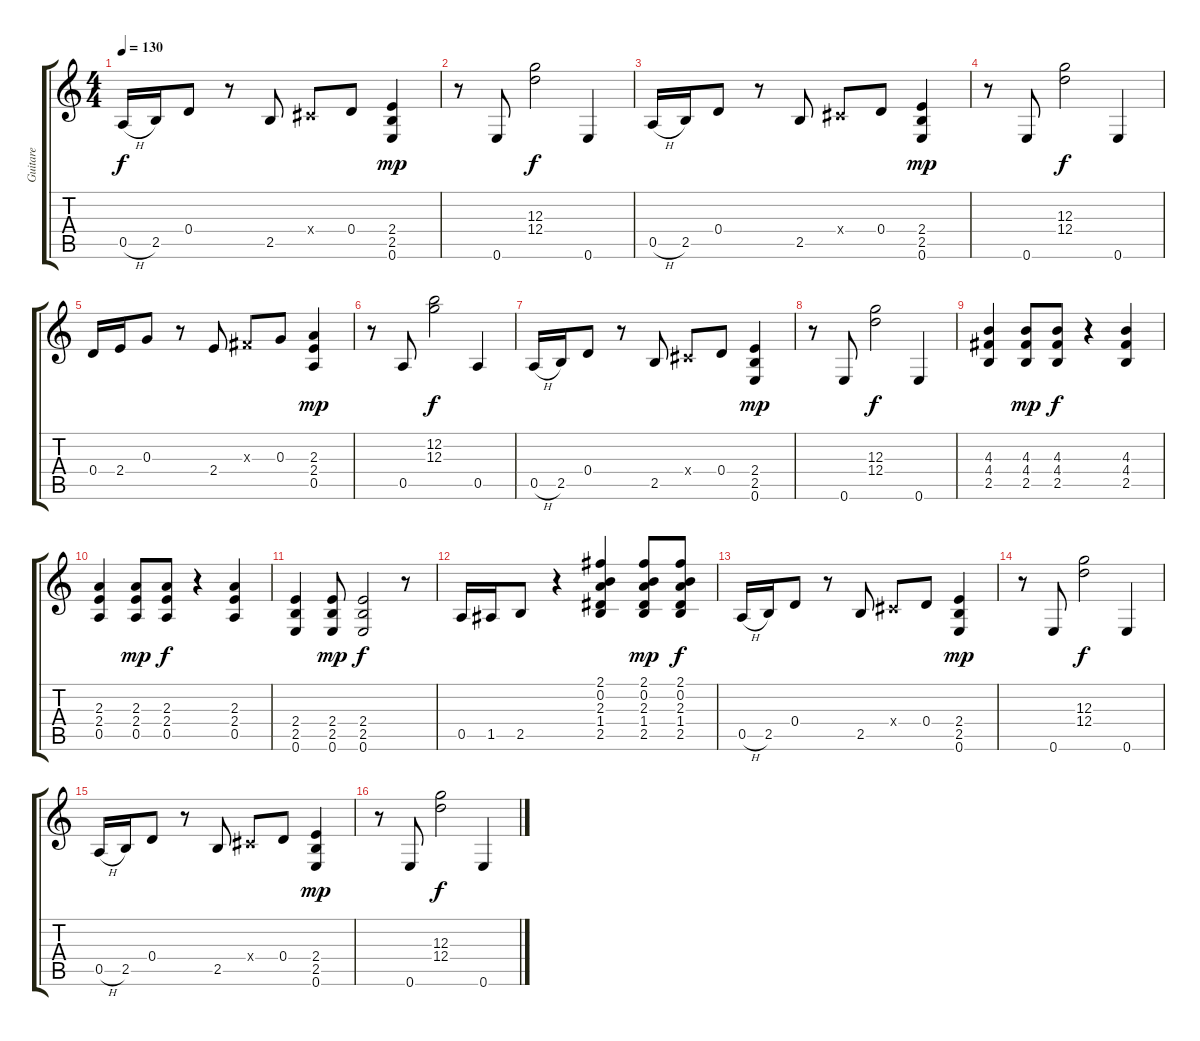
\track ("Guitare" "Guitare") {instrument electricguitarmuted}
\staff {score tabs}
\tuning (E4 B3 G3 D3 A2 E2) {hide}
\ts (4 4)
\tempo 130
\clef g2
\ks c
0.5{h}.16{dy f instrument electricguitarmuted} 2.5.16 0.4.8 r.8 2.5.8 -1.4{x}.8 0.4.8 (2.4 2.5 0.6).4{dy mp} |
r.8 0.6.8 (12.3 12.4).2{dy f} 0.6.4 |
0.5{h}.16 2.5.16 0.4.8 r.8 2.5.8 -1.4{x}.8 0.4.8 (2.4 2.5 0.6).4{dy mp} |
r.8 0.6.8 (12.3 12.4).2{dy f} 0.6.4 |
0.4.16 2.4.16 0.3.8 r.8 2.4.8 -1.3{x}.8 0.3.8 (2.3 2.4 0.5).4{dy mp} |
r.8 0.5.8 (12.2 12.3).2{dy f} 0.5.4 |
0.5{h}.16 2.5.16 0.4.8 r.8 2.5.8 -1.4{x}.8 0.4.8 (2.4 2.5 0.6).4{dy mp} |
r.8 0.6.8 (12.3 12.4).2{dy f} 0.6.4 |
(4.3 4.4 2.5).4 (4.3 4.4 2.5).8{dy mp} (4.3 4.4 2.5).8{dy f} r.4 (4.3 4.4 2.5).4 |
(2.3 2.4 0.5).4 (2.3 2.4 0.5).8{dy mp} (2.3 2.4 0.5).8{dy f} r.4 (2.3 2.4 0.5).4 |
(2.4 2.5 0.6).4 (2.4 2.5 0.6).8{dy mp} (2.4 2.5 0.6).2{dy f} r.8 |
0.5.16 1.5.16 2.5.8 r.4 (2.1 0.2 2.3 1.4 2.5).4 (2.1 0.2 2.3 1.4 2.5).8{dy mp} (2.1 0.2 2.3 1.4 2.5).8{dy f} |
0.5{h}.16 2.5.16 0.4.8 r.8 2.5.8 -1.4{x}.8 0.4.8 (2.4 2.5 0.6).4{dy mp} |
r.8 0.6.8 (12.3 12.4).2{dy f} 0.6.4 |
0.5{h}.16 2.5.16 0.4.8 r.8 2.5.8 -1.4{x}.8 0.4.8 (2.4 2.5 0.6).4{dy mp} |
r.8 0.6.8 (12.3 12.4).2{dy f} 0.6.4
